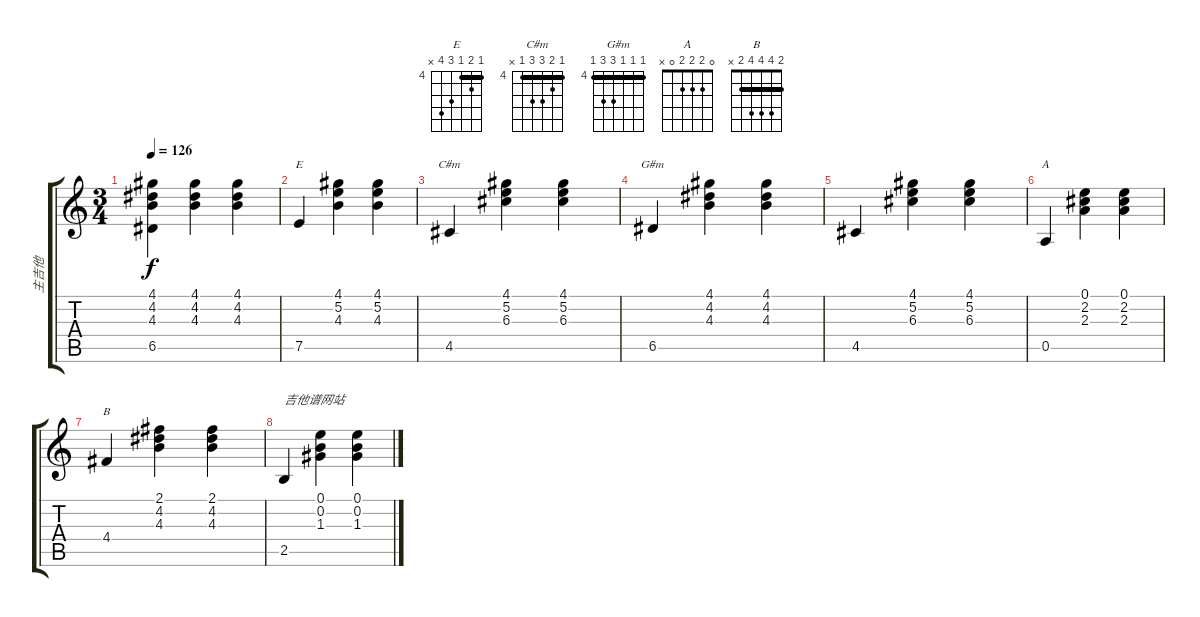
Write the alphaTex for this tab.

\track ("主吉他" "主吉他") {instrument acousticguitarsteel}
\staff {score tabs}
\tuning (E4 B3 G3 D3 A2 E2) {hide}
\chord ("E" 4 5 4 6 7 x) {firstfret 4 barre 4}
\chord ("C#m" 4 5 6 6 4 x) {firstfret 4 barre 4}
\chord ("G#m" 4 4 4 6 6 4) {firstfret 4 barre 4}
\chord ("A" 0 2 2 2 0 x)
\chord ("B" 2 4 4 4 2 x) {barre 2}
\ts (3 4)
\tempo 126
\clef g2
\ks c
(4.1 4.2 4.3 6.5).4{dy f} (4.1 4.2 4.3).4 (4.1 4.2 4.3).4 |
7.5.4{ch "E"} (4.1 5.2 4.3).4 (4.1 5.2 4.3).4 |
4.5.4{ch "C#m"} (4.1 5.2 6.3).4 (4.1 5.2 6.3).4 |
6.5.4{ch "G#m"} (4.1 4.2 4.3).4 (4.1 4.2 4.3).4 |
4.5.4 (4.1 5.2 6.3).4 (4.1 5.2 6.3).4 |
0.5.4{ch "A"} (0.1 2.2 2.3).4 (0.1 2.2 2.3).4 |
4.4.4{ch "B"} (2.1 4.2 4.3).4 (2.1 4.2 4.3).4 |
2.5.4{txt "吉他谱网站"} (0.1 0.2 1.3).4 (0.1 0.2 1.3).4
